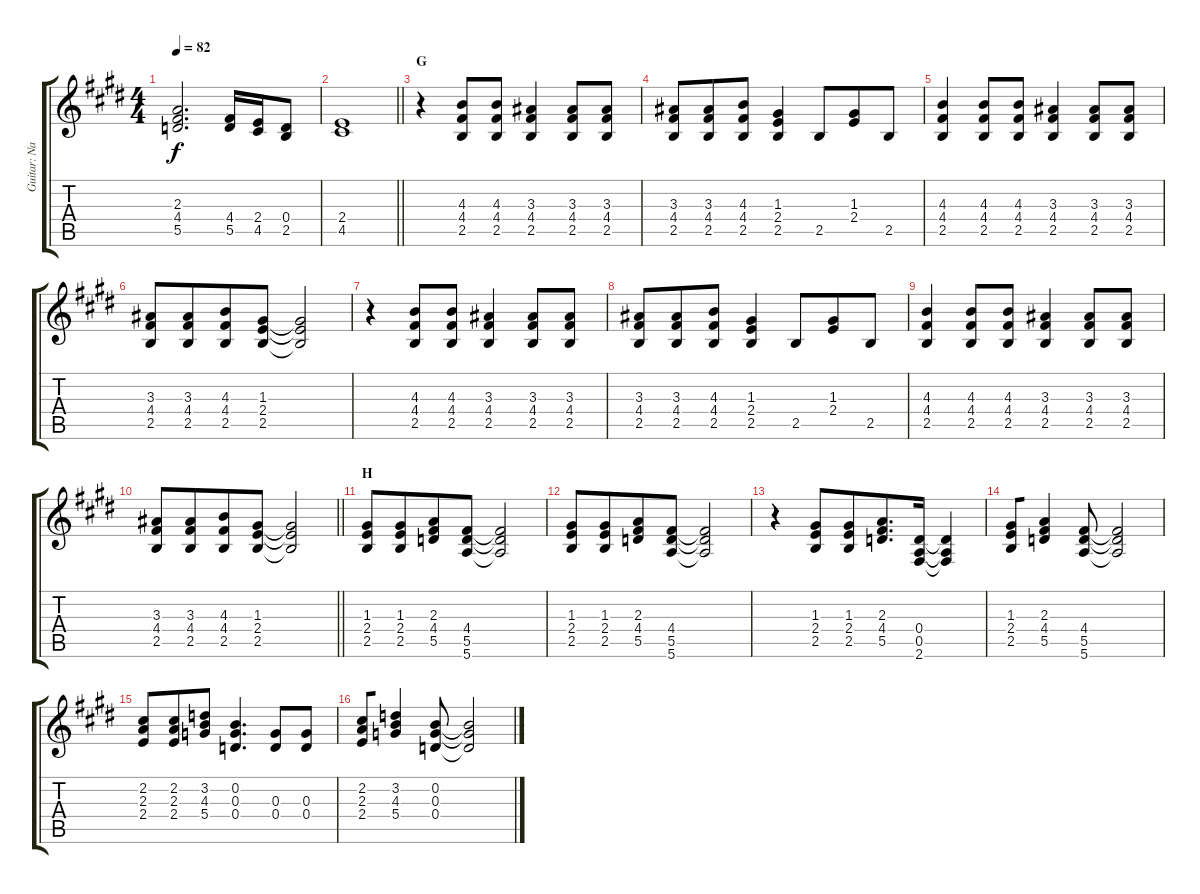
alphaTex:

\track ("Guitar: Nancy" "Guitar: Na") {instrument electricguitarclean}
\staff {score tabs}
\tuning (E4 B3 G3 D3 A2 E2) {hide}
\ts (4 4)
\tempo 82
\clef g2
\ks e
(2.3 4.4 5.5).2{d dy f} (4.4 5.5).16 (2.4 4.5).16 (0.4 2.5).8 |
\barLineRight lightlight
(2.4 4.5).1 |
\section ("" "G")
r.4 (4.3 4.4 2.5).8 (4.3 4.4 2.5).8 (3.3 4.4 2.5).4 (3.3 4.4 2.5).8 (3.3 4.4 2.5).8 |
(3.3 4.4 2.5).8 (3.3 4.4 2.5).8{beam merge} (4.3 4.4 2.5).8 (1.3 2.4 2.5).4 2.5.8{beam merge} (1.3 2.4).8 2.5.8 |
(4.3 4.4 2.5).4 (4.3 4.4 2.5).8 (4.3 4.4 2.5).8 (3.3 4.4 2.5).4 (3.3 4.4 2.5).8 (3.3 4.4 2.5).8 |
(3.3 4.4 2.5).8 (3.3 4.4 2.5).8{beam merge} (4.3 4.4 2.5).8 (1.3 2.4 2.5).8{beam merge} (1.3{t} 2.4{t} 2.5{t}).2 |
r.4 (4.3 4.4 2.5).8 (4.3 4.4 2.5).8 (3.3 4.4 2.5).4 (3.3 4.4 2.5).8 (3.3 4.4 2.5).8 |
(3.3 4.4 2.5).8 (3.3 4.4 2.5).8{beam merge} (4.3 4.4 2.5).8 (1.3 2.4 2.5).4 2.5.8{beam merge} (1.3 2.4).8 2.5.8 |
(4.3 4.4 2.5).4 (4.3 4.4 2.5).8 (4.3 4.4 2.5).8 (3.3 4.4 2.5).4 (3.3 4.4 2.5).8 (3.3 4.4 2.5).8 |
\barLineRight lightlight
(3.3 4.4 2.5).8 (3.3 4.4 2.5).8{beam merge} (4.3 4.4 2.5).8 (1.3 2.4 2.5).8{beam merge} (1.3{t} 2.4{t} 2.5{t}).2 |
\section ("" "H")
(1.3 2.4 2.5).8 (1.3 2.4 2.5).8{beam merge} (2.3 4.4 5.5).8 (4.4 5.5 5.6).8 (4.4{t} 5.5{t} 5.6{t}).2 |
(1.3 2.4 2.5).8 (1.3 2.4 2.5).8{beam merge} (2.3 4.4 5.5).8 (4.4 5.5 5.6).8 (4.4{t} 5.5{t} 5.6{t}).2 |
r.4 (1.3 2.4 2.5).8 (1.3 2.4 2.5).8{beam merge} (2.3 4.4 5.5).8{d} (0.4 0.5 2.6).16 (0.4{t} 0.5{t} 2.6{t}).4 |
(1.3 2.4 2.5).8{beam merge} (2.3 4.4 5.5).4 (4.4 5.5 5.6).8 (4.4{t} 5.5{t} 5.6{t}).2 |
(2.2 2.3 2.4).8 (2.2 2.3 2.4).8{beam merge} (3.2 4.3 5.4).8 (0.2 0.3 0.4).4{d} (0.3 0.4).8 (0.3 0.4).8 |
(2.2 2.3 2.4).8{beam merge} (3.2 4.3 5.4).4 (0.2 0.3 0.4).8 (0.2{t} 0.3{t} 0.4{t}).2
